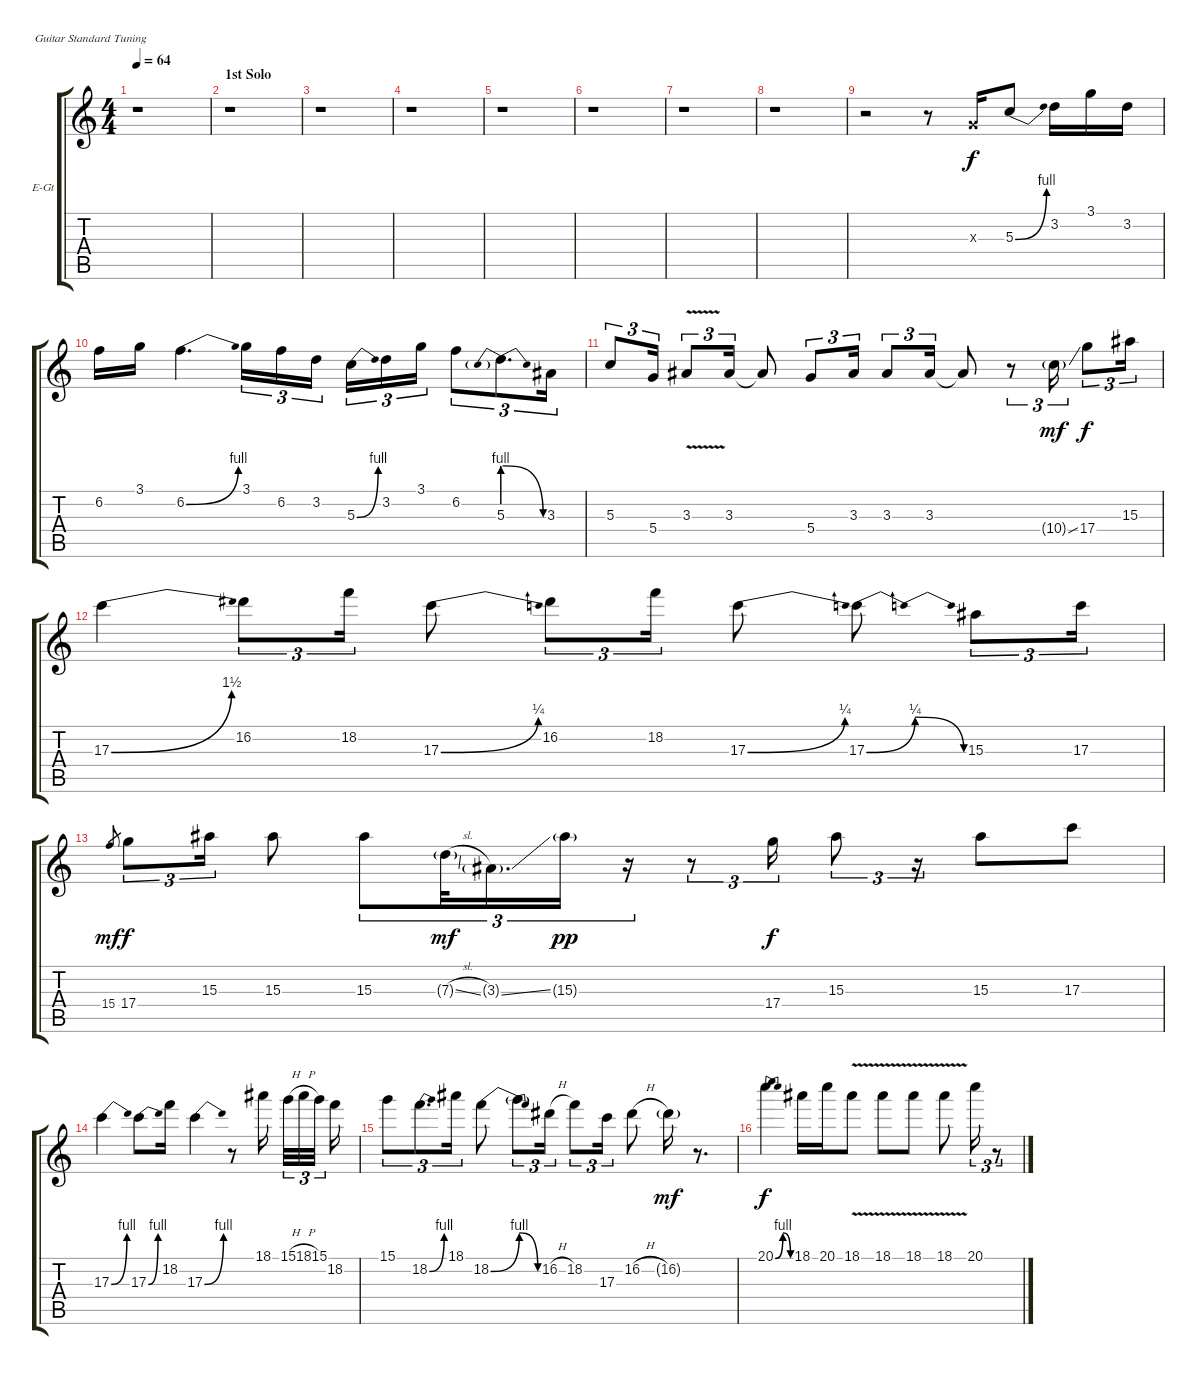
\bracketExtendMode groupsimilarinstruments
\firstSystemTrackNameOrientation horizontal
\otherSystemsTrackNameOrientation horizontal
\track ("Guitar 1 - lead" "E-Gt") {instrument distortionguitar}
\staff {score tabs}
\tuning (E4 B3 G3 D3 A2 E2)
\ts (4 4)
\tempo 64
\clef g2
\ks c
r.1{dy f} |
\section ("" "1st Solo")
r.1 |
r.1 |
r.1 |
r.1 |
r.1 |
r.1 |
r.1 |
r.2 r.8 0.3{x}.16 5.3{be (bend 0 0 60 4)}.8 3.2.16 3.1.16 3.2.16 |
6.2.16 3.1.16 6.2{be (bend 0 0 60 4)}.4{d} 3.1.16{tu (3 2)} 6.2.16{tu (3 2)} 3.2.16{tu (3 2)} 5.3{be (bend 0 0 60 4)}.16{tu (3 2)} 3.2.16{tu (3 2)} 3.1.16{tu (3 2)} 6.2.8{tu (3 2)} 5.3{be (prebendrelease 0 4 60 0)}.8{d tu (3 2)} 3.3.16{tu (3 2)} |
5.3.8{tu (3 2)} 5.4.16{tu (3 2)} 3.3{v}.8{tu (3 2)} 3.3.16{tu (3 2)} 3.3{t}.8 5.4.8{tu (3 2)} 3.3.16{tu (3 2)} 3.3.8{tu (3 2)} 3.3.16{tu (3 2)} 3.3{t}.8 r.8{tu (3 2)} 10.4{ss g}.16{tu (3 2) dy mf} 17.4.8{tu (3 2) dy f} 15.3.16{tu (3 2)} |
17.3{be (bend 0 0 60 6)}.4 16.2.8{tu (3 2)} 18.2.16{tu (3 2)} 17.3{be (bend 0 0 60 1)}.8 16.2.8{tu (3 2)} 18.2.16{tu (3 2)} 17.3{be (bend 0 0 60 1)}.8 17.3{be (bendrelease 0 0 30 1 30 1 60 0)}.8 15.3.8{tu (3 2)} 17.3.16{tu (3 2)} |
15.4.8{gr dy mf} 17.4.8{tu (3 2) dy f} 15.3.16{tu (3 2)} 15.3.8 15.3.8{tu (3 2)} 7.3{sl g}.32{tu (3 2) dy mf} 3.3{ss g}.16{d tu (3 2)} 15.3{g}.16{tu (3 2) dy pp} r.16{tu (3 2)} r.8{tu (3 2)} 17.4.16{tu (3 2) dy f} 15.3.8{tu (3 2)} r.16{tu (3 2)} 15.3.8 17.3.8 |
17.3{be (bend 0 0 60 4)}.4 17.3{be (bend 0 0 60 4)}.8 18.2.16 17.3{be (bend 0 0 60 4)}.4 r.8 18.1.16 15.1{h}.32{tu (3 2)} 18.1{h}.32{tu (3 2)} 15.1.32{tu (3 2)} 18.2.16 |
15.1.8{tu (3 2)} 18.2{be (bend 0 0 60 4)}.8{d tu (3 2)} 18.1.16{tu (3 2)} 18.2{be (bend 0 0 60 4)}.8 18.2{be (release 0 4 60 0) t}.8{tu (3 2)} 16.2{h}.16{tu (3 2)} 18.2.8{tu (3 2)} 17.3.16{tu (3 2)} 16.2{h}.8 16.2{g}.16{dy mf} r.8{d} |
20.1{be (bendrelease 0 0 30 4 30 4 60 0)}.4{dy f} 18.1.16 20.1.16 18.1{v}.8 18.1{v}.8 18.1{v}.8 18.1{v}.8 20.1.16{tu (3 2)} r.8{tu (3 2)}
